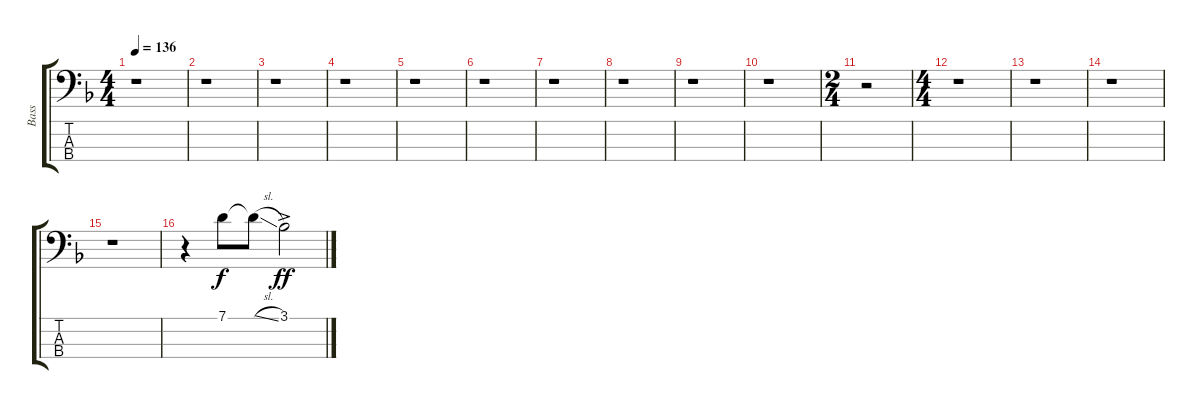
\track ("Bass" "Bass") {instrument electricbassfinger}
\staff {score tabs}
\tuning (G2 D2 A1 E1) {hide}
\ts (4 4)
\tempo 136
\clef f4
\ks f
r.1{dy f instrument electricbassfinger} |
r.1 |
r.1 |
r.1 |
r.1 |
r.1 |
r.1 |
r.1 |
r.1 |
r.1 |
\ts (2 4)
r.2 |
\ts (4 4)
r.1 |
r.1 |
r.1 |
r.1 |
r.4 7.1.8 7.1{sl t}.8 3.1{ac}.2{dy ff}
